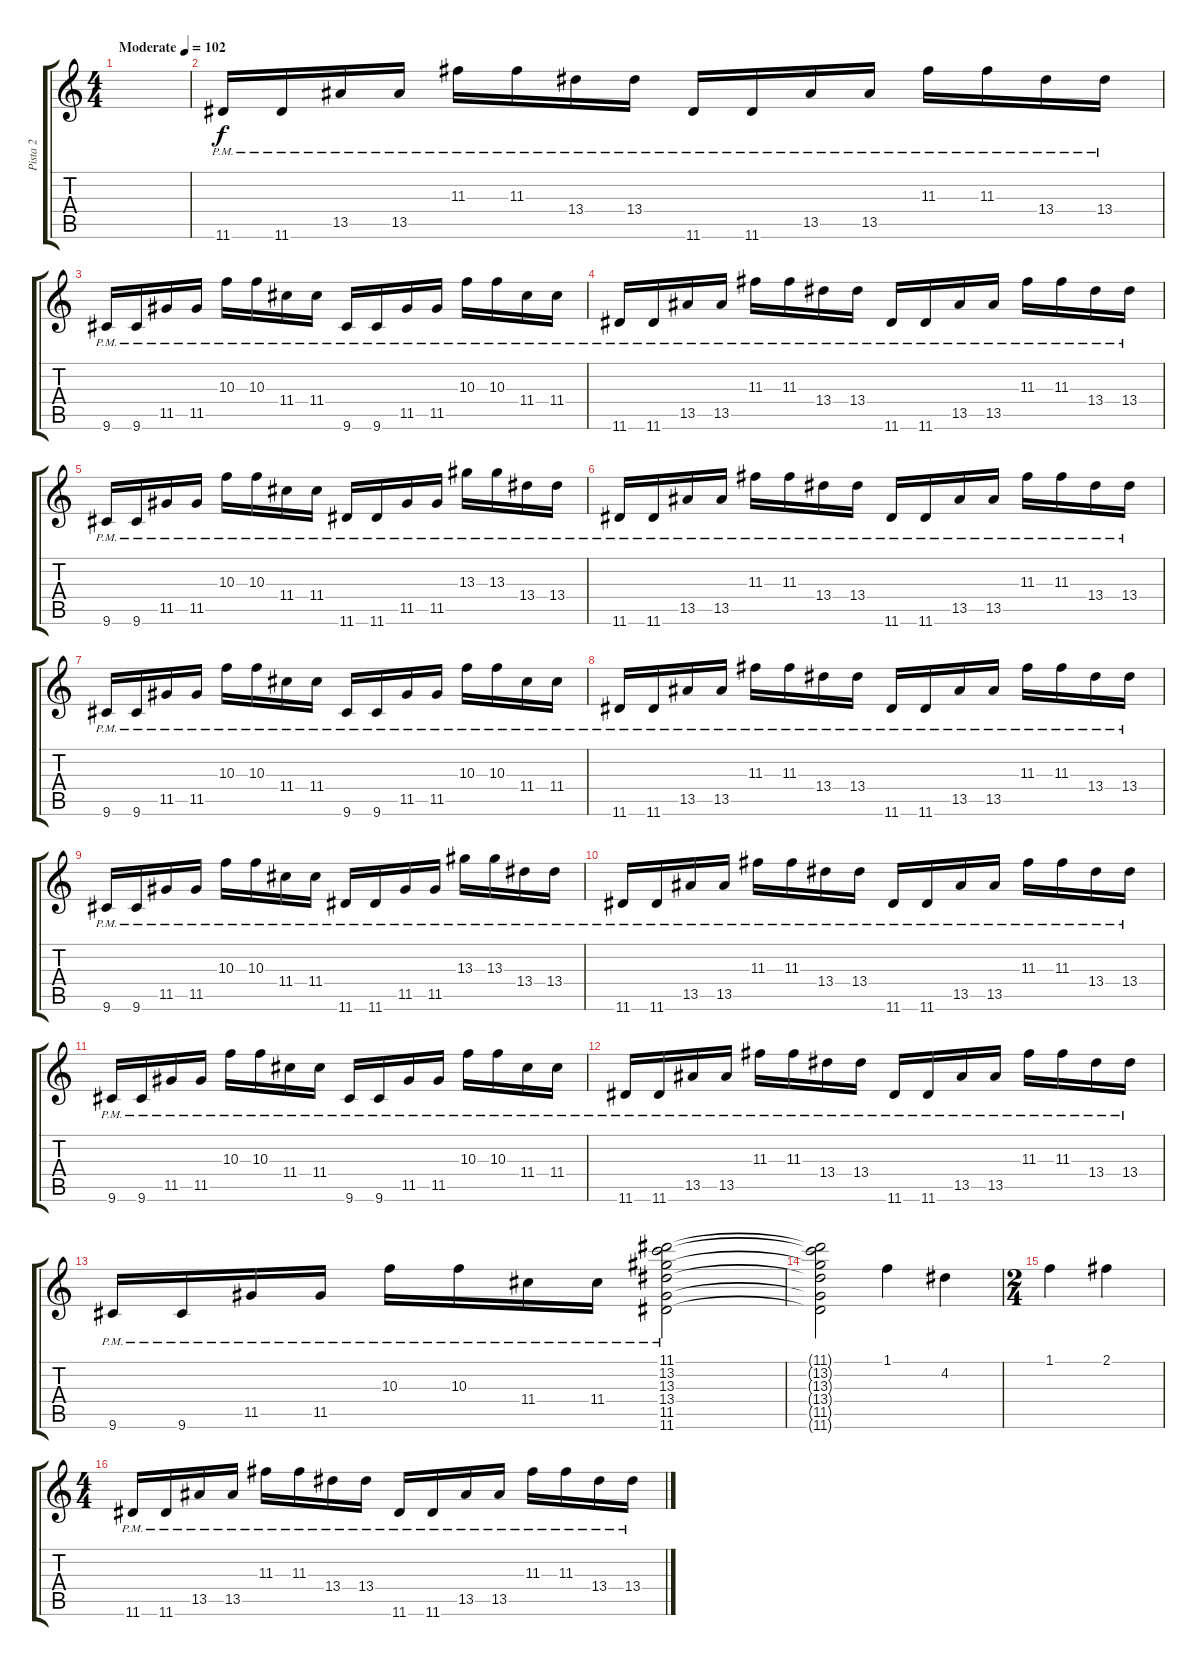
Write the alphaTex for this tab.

\track ("Pista 2" "Pista 2") {instrument distortionguitar}
\staff {score tabs}
\tuning (E4 B3 G3 D3 A2 E2) {hide}
\ts (4 4)
\tempo (102 "Moderate")
\clef g2
\ks c
|
11.6{pm}.16 11.6{pm}.16 13.5{pm}.16 13.5{pm}.16 11.3{pm}.16 11.3{pm}.16 13.4{pm}.16 13.4{pm}.16 11.6{pm}.16 11.6{pm}.16 13.5{pm}.16 13.5{pm}.16 11.3{pm}.16 11.3{pm}.16 13.4{pm}.16 13.4{pm}.16 |
9.6{pm}.16 9.6{pm}.16 11.5{pm}.16 11.5{pm}.16 10.3{pm}.16 10.3{pm}.16 11.4{pm}.16 11.4{pm}.16 9.6{pm}.16 9.6{pm}.16 11.5{pm}.16 11.5{pm}.16 10.3{pm}.16 10.3{pm}.16 11.4{pm}.16 11.4{pm}.16 |
11.6{pm}.16 11.6{pm}.16 13.5{pm}.16 13.5{pm}.16 11.3{pm}.16 11.3{pm}.16 13.4{pm}.16 13.4{pm}.16 11.6{pm}.16 11.6{pm}.16 13.5{pm}.16 13.5{pm}.16 11.3{pm}.16 11.3{pm}.16 13.4{pm}.16 13.4{pm}.16 |
9.6{pm}.16 9.6{pm}.16 11.5{pm}.16 11.5{pm}.16 10.3{pm}.16 10.3{pm}.16 11.4{pm}.16 11.4{pm}.16 11.6{pm}.16 11.6{pm}.16 11.5{pm}.16 11.5{pm}.16 13.3{pm}.16 13.3{pm}.16 13.4{pm}.16 13.4{pm}.16 |
11.6{pm}.16 11.6{pm}.16 13.5{pm}.16 13.5{pm}.16 11.3{pm}.16 11.3{pm}.16 13.4{pm}.16 13.4{pm}.16 11.6{pm}.16 11.6{pm}.16 13.5{pm}.16 13.5{pm}.16 11.3{pm}.16 11.3{pm}.16 13.4{pm}.16 13.4{pm}.16 |
9.6{pm}.16 9.6{pm}.16 11.5{pm}.16 11.5{pm}.16 10.3{pm}.16 10.3{pm}.16 11.4{pm}.16 11.4{pm}.16 9.6{pm}.16 9.6{pm}.16 11.5{pm}.16 11.5{pm}.16 10.3{pm}.16 10.3{pm}.16 11.4{pm}.16 11.4{pm}.16 |
11.6{pm}.16 11.6{pm}.16 13.5{pm}.16 13.5{pm}.16 11.3{pm}.16 11.3{pm}.16 13.4{pm}.16 13.4{pm}.16 11.6{pm}.16 11.6{pm}.16 13.5{pm}.16 13.5{pm}.16 11.3{pm}.16 11.3{pm}.16 13.4{pm}.16 13.4{pm}.16 |
9.6{pm}.16 9.6{pm}.16 11.5{pm}.16 11.5{pm}.16 10.3{pm}.16 10.3{pm}.16 11.4{pm}.16 11.4{pm}.16 11.6{pm}.16 11.6{pm}.16 11.5{pm}.16 11.5{pm}.16 13.3{pm}.16 13.3{pm}.16 13.4{pm}.16 13.4{pm}.16 |
11.6{pm}.16 11.6{pm}.16 13.5{pm}.16 13.5{pm}.16 11.3{pm}.16 11.3{pm}.16 13.4{pm}.16 13.4{pm}.16 11.6{pm}.16 11.6{pm}.16 13.5{pm}.16 13.5{pm}.16 11.3{pm}.16 11.3{pm}.16 13.4{pm}.16 13.4{pm}.16 |
9.6{pm}.16 9.6{pm}.16 11.5{pm}.16 11.5{pm}.16 10.3{pm}.16 10.3{pm}.16 11.4{pm}.16 11.4{pm}.16 9.6{pm}.16 9.6{pm}.16 11.5{pm}.16 11.5{pm}.16 10.3{pm}.16 10.3{pm}.16 11.4{pm}.16 11.4{pm}.16 |
11.6{pm}.16 11.6{pm}.16 13.5{pm}.16 13.5{pm}.16 11.3{pm}.16 11.3{pm}.16 13.4{pm}.16 13.4{pm}.16 11.6{pm}.16 11.6{pm}.16 13.5{pm}.16 13.5{pm}.16 11.3{pm}.16 11.3{pm}.16 13.4{pm}.16 13.4{pm}.16 |
9.6{pm}.16 9.6{pm}.16 11.5{pm}.16 11.5{pm}.16 10.3{pm}.16 10.3{pm}.16 11.4{pm}.16 11.4{pm}.16 (11.1 13.2 13.3 13.4 11.5 11.6{pm}).2 |
(11.1{t} 13.2{t} 13.3{t} 13.4{t} 11.5{t} 11.6{t}).2 1.1.4 4.2.4 |
\ts (2 4)
1.1.4 2.1.4 |
\ts (4 4)
11.6{pm}.16 11.6{pm}.16 13.5{pm}.16 13.5{pm}.16 11.3{pm}.16 11.3{pm}.16 13.4{pm}.16 13.4{pm}.16 11.6{pm}.16 11.6{pm}.16 13.5{pm}.16 13.5{pm}.16 11.3{pm}.16 11.3{pm}.16 13.4{pm}.16 13.4{pm}.16
